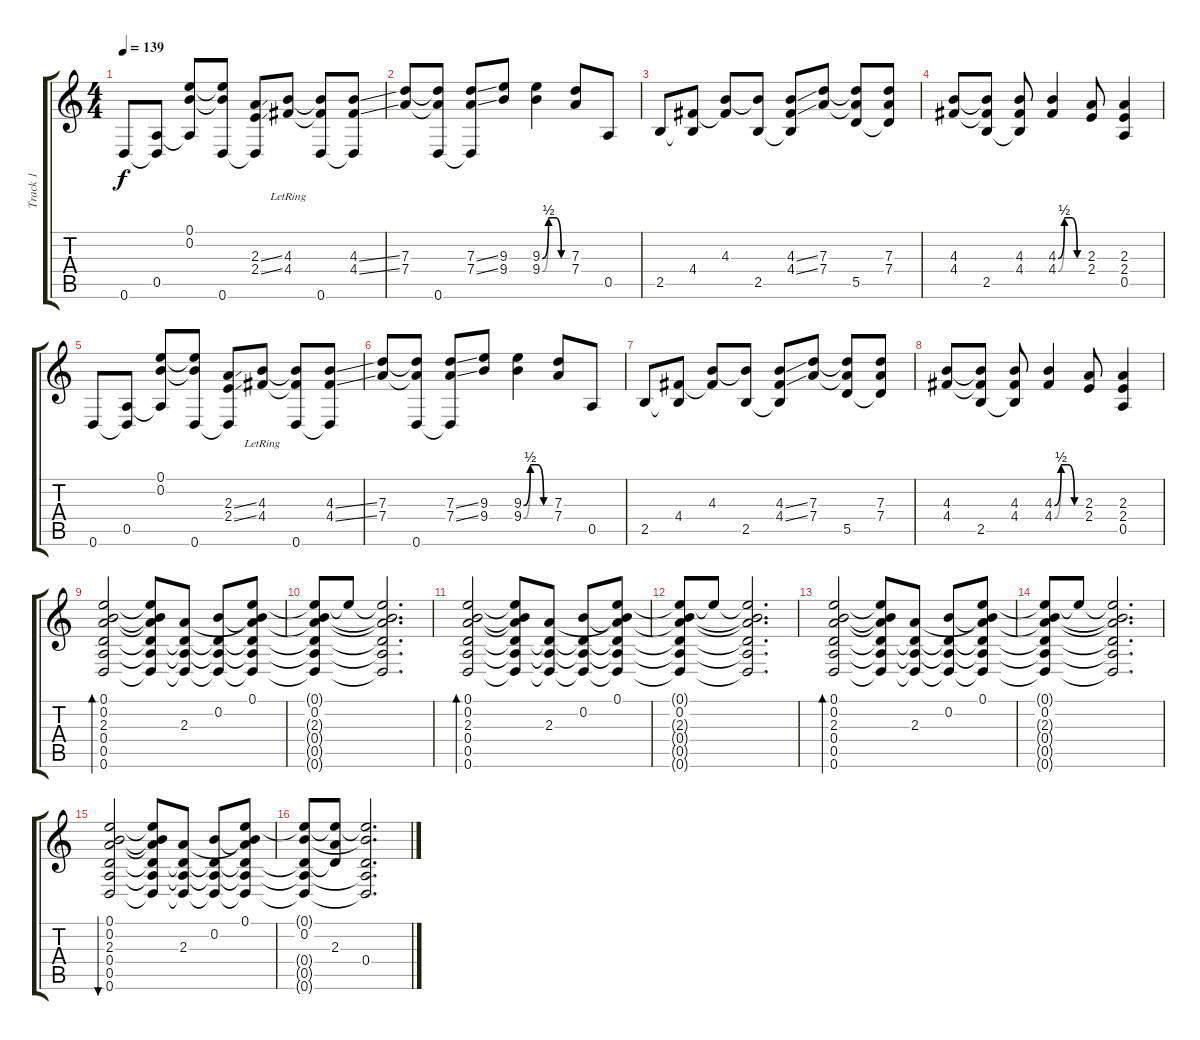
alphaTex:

\track ("Track 1" "Track 1") {instrument electricguitarjazz}
\staff {score tabs}
\tuning (E4 B3 G3 D3 A2 D2) {hide}
\ts (4 4)
\tempo 139
\clef g2
\ks c
0.6.8{dy f} (0.5 0.6{t}).8 (0.1 0.2 0.5{t}).8 (0.1{t} 0.2{t} 0.6).8 (2.3{ss} 2.4{ss} 0.6{t}).8 (4.3{lr} 4.4{lr}).8 (4.3{t} 4.4{t} 0.6).8 (4.3{ss} 4.4{ss} 0.6{t}).8 |
(7.3 7.4).8 (7.3{t} 7.4{t} 0.6).8 (7.3{ss} 7.4{ss} 0.6{t}).8 (9.3 9.4).8 (9.3{be (custom 0 0 15 2 30 2 45 0 60 0)} 9.4{be (custom 0 0 15 2 30 2 45 0 60 0)}).4 (7.3 7.4).8 0.5.8 |
2.5.8 (4.4 2.5{t}).8 (4.3 4.4{t}).8 (4.3{t} 2.5).8 (4.3{ss} 4.4{ss} 2.5{t}).8 (7.3 7.4).8 (7.3{t} 7.4{t} 5.5).8 (7.3 7.4 5.5{t}).8 |
(4.3 4.4).8 (4.3{t} 4.4{t} 2.5).8 (4.3 4.4 2.5{t}).8 (4.3{be (custom 0 0 15 2 30 2 45 0 60 0)} 4.4{be (custom 0 0 15 2 30 2 45 0 60 0)}).4 (2.3 2.4).8 (2.3 2.4 0.5).4 |
0.6.8 (0.5 0.6{t}).8 (0.1 0.2 0.5{t}).8 (0.1{t} 0.2{t} 0.6).8 (2.3{ss} 2.4{ss} 0.6{t}).8 (4.3{lr} 4.4{lr}).8 (4.3{t} 4.4{t} 0.6).8 (4.3{ss} 4.4{ss} 0.6{t}).8 |
(7.3 7.4).8 (7.3{t} 7.4{t} 0.6).8 (7.3{ss} 7.4{ss} 0.6{t}).8 (9.3 9.4).8 (9.3{be (custom 0 0 15 2 30 2 45 0 60 0)} 9.4{be (custom 0 0 15 2 30 2 45 0 60 0)}).4 (7.3 7.4).8 0.5.8 |
2.5.8 (4.4 2.5{t}).8 (4.3 4.4{t}).8 (4.3{t} 2.5).8 (4.3{ss} 4.4{ss} 2.5{t}).8 (7.3 7.4).8 (7.3{t} 7.4{t} 5.5).8 (7.3 7.4 5.5{t}).8 |
(4.3 4.4).8 (4.3{t} 4.4{t} 2.5).8 (4.3 4.4 2.5{t}).8 (4.3{be (custom 0 0 15 2 30 2 45 0 60 0)} 4.4{be (custom 0 0 15 2 30 2 45 0 60 0)}).4 (2.3 2.4).8 (2.3 2.4 0.5).4 |
(0.1 0.2 2.3 0.4 0.5 0.6).2{bd 240} (0.1{t} 0.2{t} 2.3{t} 0.4{t} 0.5{t} 0.6{t}).8 (2.3 0.4{t} 0.5{t} 0.6{t}).8 (0.2 0.4{t} 0.5{t} 0.6{t}).8 (0.1 0.2{t} 2.3{t} 0.4{t} 0.5{t} 0.6{t}).8 |
(0.1{t} 0.2 2.3{t} 0.4{t} 0.5{t} 0.6{t}).8 0.1{t}.8 (0.1{t} 0.2{t} 2.3{t} 0.4{t} 0.5{t} 0.6{t}).2{d} |
(0.1 0.2 2.3 0.4 0.5 0.6).2{bd 240} (0.1{t} 0.2{t} 2.3{t} 0.4{t} 0.5{t} 0.6{t}).8 (2.3 0.4{t} 0.5{t} 0.6{t}).8 (0.2 0.4{t} 0.5{t} 0.6{t}).8 (0.1 0.2{t} 2.3{t} 0.4{t} 0.5{t} 0.6{t}).8 |
(0.1{t} 0.2 2.3{t} 0.4{t} 0.5{t} 0.6{t}).8 0.1{t}.8 (0.1{t} 0.2{t} 2.3{t} 0.4{t} 0.5{t} 0.6{t}).2{d} |
(0.1 0.2 2.3 0.4 0.5 0.6).2{bd 240} (0.1{t} 0.2{t} 2.3{t} 0.4{t} 0.5{t} 0.6{t}).8 (2.3 0.4{t} 0.5{t} 0.6{t}).8 (0.2 0.4{t} 0.5{t} 0.6{t}).8 (0.1 0.2{t} 2.3{t} 0.4{t} 0.5{t} 0.6{t}).8 |
(0.1{t} 0.2 2.3{t} 0.4{t} 0.5{t} 0.6{t}).8 0.1{t}.8 (0.1{t} 0.2{t} 2.3{t} 0.4{t} 0.5{t} 0.6{t}).2{d} |
(0.1 0.2 2.3 0.4 0.5 0.6).2{bu 240} (0.1{t} 0.2{t} 2.3{t} 0.4{t} 0.5{t} 0.6{t}).8 (2.3 0.4{t} 0.5{t} 0.6{t}).8 (0.2 0.4{t} 0.5{t} 0.6{t}).8 (0.1 0.2{t} 2.3{t} 0.4{t} 0.5{t} 0.6{t}).8 |
(0.1{t} 0.2 0.4{t} 0.5{t} 0.6{t}).8 (0.1{t} 2.3 0.4{t}).8 (0.1{t} 0.2{t} 0.4 0.5{t} 0.6{t}).2{d}
